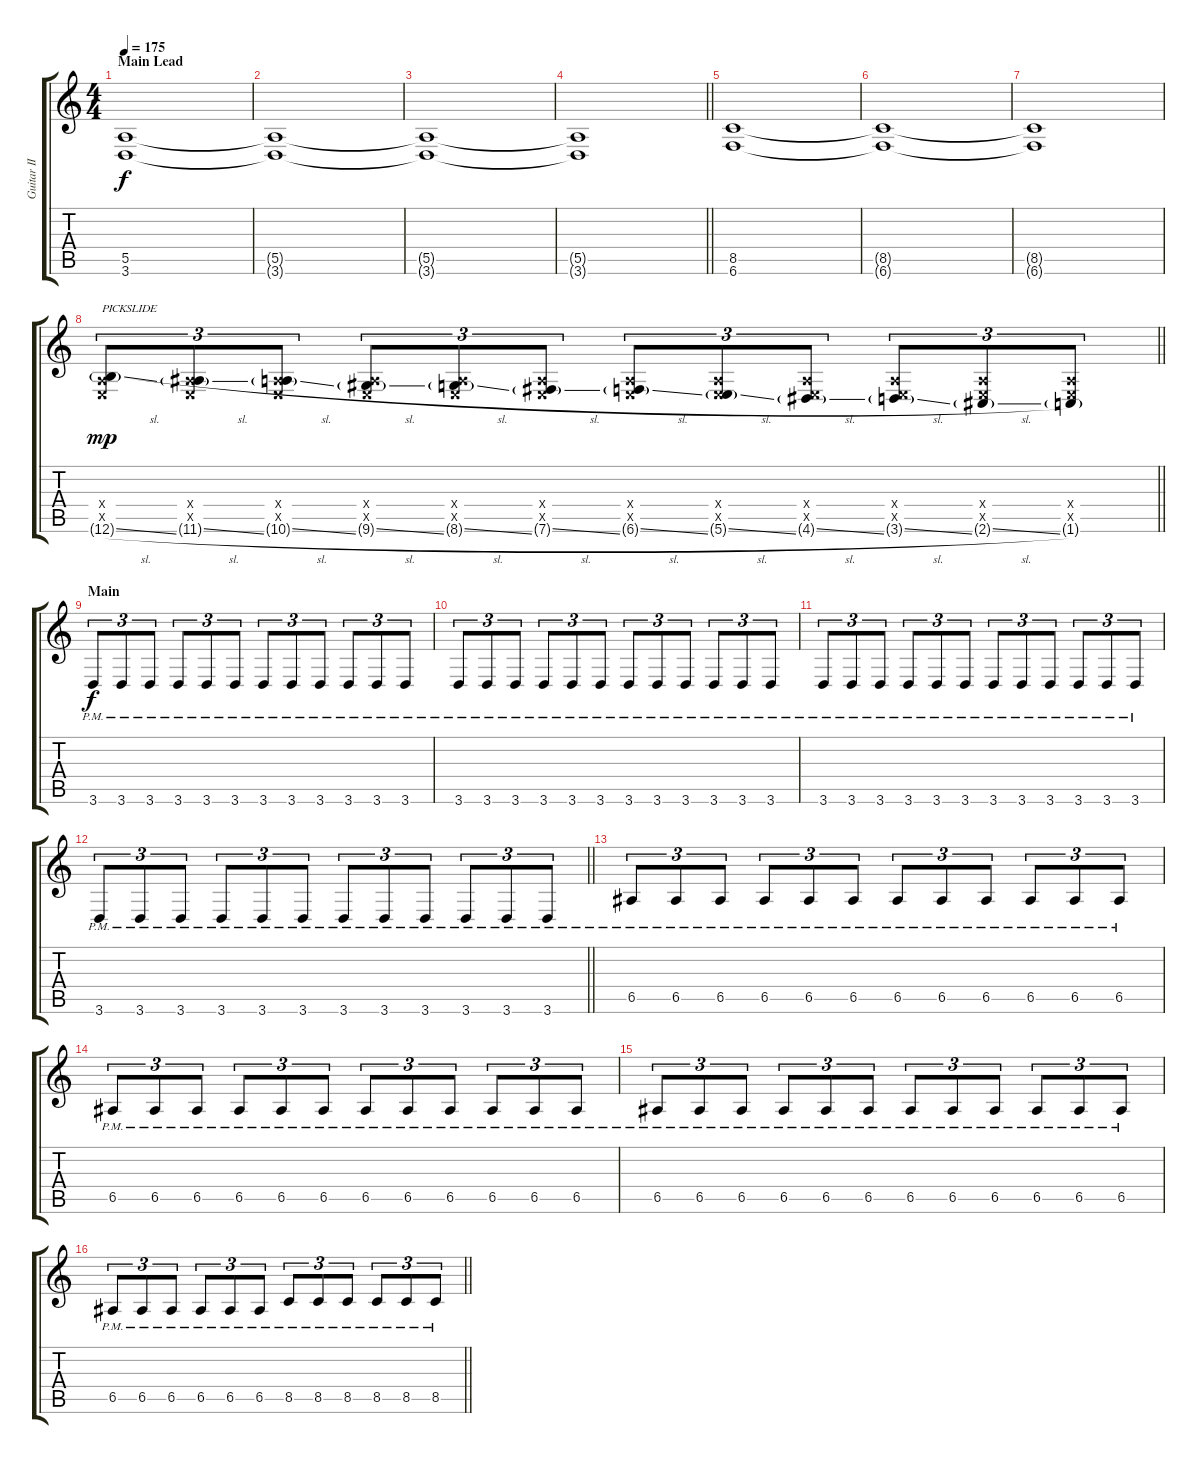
\track ("Guitar II" "Guitar II") {instrument distortionguitar}
\staff {score tabs}
\tuning (B3 Gb3 D3 A2 E2 B1) {hide}
\ts (4 4)
\section ("" "Main Lead")
\tempo 175
\clef g2
\ks c
(5.5 3.6).1{dy f} |
(5.5{t} 3.6{t}).1 |
(5.5{t} 3.6{t}).1 |
\barLineRight lightlight
(5.5{t} 3.6{t}).1 |
\section ("" "")
(8.5 6.6).1 |
(8.5{t} 6.6{t}).1 |
(8.5{t} 6.6{t}).1 |
\barLineRight lightlight
(0.4{x} 0.5{x} 12.6{sl g}).8{tu (3 2) txt "PICKSLIDE" dy mp} (0.4{x} 0.5{x} 11.6{sl g}).8{tu (3 2)} (0.4{x} 0.5{x} 10.6{sl g}).8{tu (3 2)} (0.4{x} 0.5{x} 9.6{sl g}).8{tu (3 2)} (0.4{x} 0.5{x} 8.6{sl g}).8{tu (3 2)} (0.4{x} 0.5{x} 7.6{sl g}).8{tu (3 2)} (0.4{x} 0.5{x} 6.6{sl g}).8{tu (3 2)} (0.4{x} 0.5{x} 5.6{sl g}).8{tu (3 2)} (0.4{x} 0.5{x} 4.6{sl g}).8{tu (3 2)} (0.4{x} 0.5{x} 3.6{sl g}).8{tu (3 2)} (0.4{x} 0.5{x} 2.6{sl g}).8{tu (3 2)} (0.4{x} 0.5{x} 1.6{g}).8{tu (3 2)} |
\section ("" "Main")
3.6{pm}.8{tu (3 2) dy f} 3.6{pm}.8{tu (3 2)} 3.6{pm}.8{tu (3 2)} 3.6{pm}.8{tu (3 2)} 3.6{pm}.8{tu (3 2)} 3.6{pm}.8{tu (3 2)} 3.6{pm}.8{tu (3 2)} 3.6{pm}.8{tu (3 2)} 3.6{pm}.8{tu (3 2)} 3.6{pm}.8{tu (3 2)} 3.6{pm}.8{tu (3 2)} 3.6{pm}.8{tu (3 2)} |
3.6{pm}.8{tu (3 2)} 3.6{pm}.8{tu (3 2)} 3.6{pm}.8{tu (3 2)} 3.6{pm}.8{tu (3 2)} 3.6{pm}.8{tu (3 2)} 3.6{pm}.8{tu (3 2)} 3.6{pm}.8{tu (3 2)} 3.6{pm}.8{tu (3 2)} 3.6{pm}.8{tu (3 2)} 3.6{pm}.8{tu (3 2)} 3.6{pm}.8{tu (3 2)} 3.6{pm}.8{tu (3 2)} |
3.6{pm}.8{tu (3 2)} 3.6{pm}.8{tu (3 2)} 3.6{pm}.8{tu (3 2)} 3.6{pm}.8{tu (3 2)} 3.6{pm}.8{tu (3 2)} 3.6{pm}.8{tu (3 2)} 3.6{pm}.8{tu (3 2)} 3.6{pm}.8{tu (3 2)} 3.6{pm}.8{tu (3 2)} 3.6{pm}.8{tu (3 2)} 3.6{pm}.8{tu (3 2)} 3.6{pm}.8{tu (3 2)} |
\barLineRight lightlight
3.6{pm}.8{tu (3 2)} 3.6{pm}.8{tu (3 2)} 3.6{pm}.8{tu (3 2)} 3.6{pm}.8{tu (3 2)} 3.6{pm}.8{tu (3 2)} 3.6{pm}.8{tu (3 2)} 3.6{pm}.8{tu (3 2)} 3.6{pm}.8{tu (3 2)} 3.6{pm}.8{tu (3 2)} 3.6{pm}.8{tu (3 2)} 3.6{pm}.8{tu (3 2)} 3.6{pm}.8{tu (3 2)} |
6.5{pm}.8{tu (3 2)} 6.5{pm}.8{tu (3 2)} 6.5{pm}.8{tu (3 2)} 6.5{pm}.8{tu (3 2)} 6.5{pm}.8{tu (3 2)} 6.5{pm}.8{tu (3 2)} 6.5{pm}.8{tu (3 2)} 6.5{pm}.8{tu (3 2)} 6.5{pm}.8{tu (3 2)} 6.5{pm}.8{tu (3 2)} 6.5{pm}.8{tu (3 2)} 6.5{pm}.8{tu (3 2)} |
6.5{pm}.8{tu (3 2)} 6.5{pm}.8{tu (3 2)} 6.5{pm}.8{tu (3 2)} 6.5{pm}.8{tu (3 2)} 6.5{pm}.8{tu (3 2)} 6.5{pm}.8{tu (3 2)} 6.5{pm}.8{tu (3 2)} 6.5{pm}.8{tu (3 2)} 6.5{pm}.8{tu (3 2)} 6.5{pm}.8{tu (3 2)} 6.5{pm}.8{tu (3 2)} 6.5{pm}.8{tu (3 2)} |
6.5{pm}.8{tu (3 2)} 6.5{pm}.8{tu (3 2)} 6.5{pm}.8{tu (3 2)} 6.5{pm}.8{tu (3 2)} 6.5{pm}.8{tu (3 2)} 6.5{pm}.8{tu (3 2)} 6.5{pm}.8{tu (3 2)} 6.5{pm}.8{tu (3 2)} 6.5{pm}.8{tu (3 2)} 6.5{pm}.8{tu (3 2)} 6.5{pm}.8{tu (3 2)} 6.5{pm}.8{tu (3 2)} |
\barLineRight lightlight
6.5{pm}.8{tu (3 2)} 6.5{pm}.8{tu (3 2)} 6.5{pm}.8{tu (3 2)} 6.5{pm}.8{tu (3 2)} 6.5{pm}.8{tu (3 2)} 6.5{pm}.8{tu (3 2)} 8.5{pm}.8{tu (3 2)} 8.5{pm}.8{tu (3 2)} 8.5{pm}.8{tu (3 2)} 8.5{pm}.8{tu (3 2)} 8.5{pm}.8{tu (3 2)} 8.5{pm}.8{tu (3 2)}
